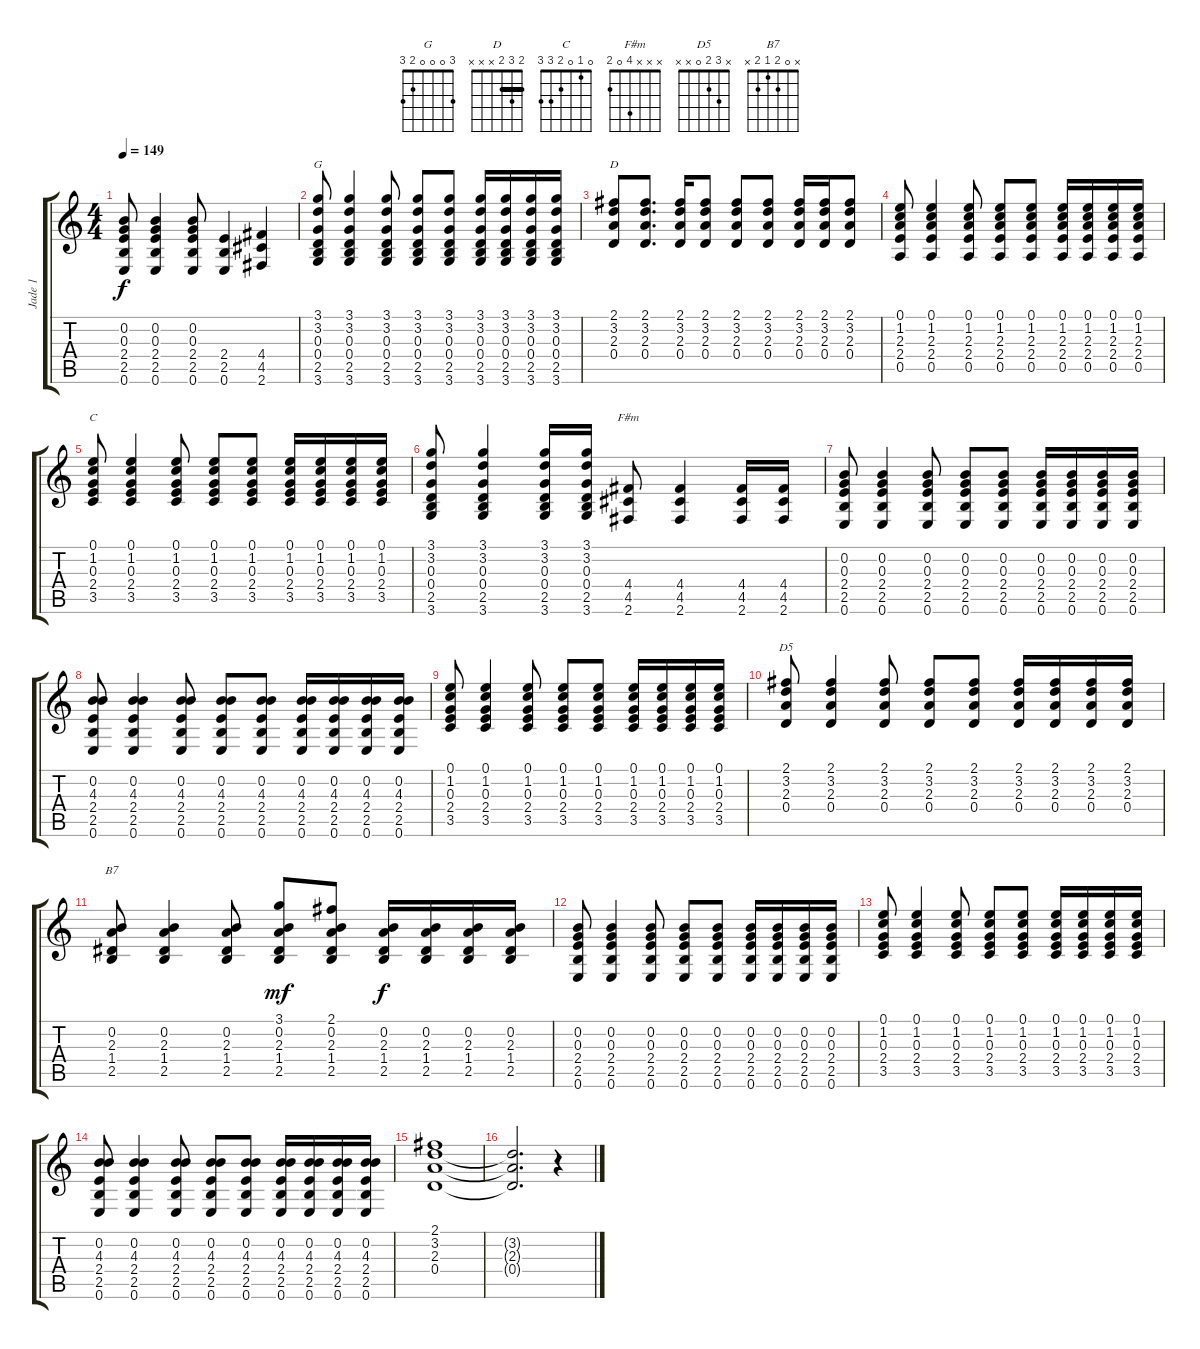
\track ("Jade 1" "Jade 1") {instrument electricguitarjazz}
\staff {score tabs}
\tuning (E4 B3 G3 D3 A2 E2) {hide}
\chord ("G" 3 0 0 0 2 3)
\chord ("D" 2 3 2 x x x) {barre 2}
\chord ("C" 0 1 0 2 3 3)
\chord ("F#m" x x x 4 0 2)
\chord ("D5" x 3 2 0 x x)
\chord ("B7" x 0 2 1 2 x)
\ts (4 4)
\tempo 149
\clef g2
\ks c
(0.2 0.3 2.4 2.5 0.6).8{dy f} (0.2 0.3 2.4 2.5 0.6).4 (0.2 0.3 2.4 2.5 0.6).8 (2.4 2.5 0.6).4 (4.4 4.5 2.6).4 |
(3.1 3.2 0.3 0.4 2.5 3.6).8{ch "G"} (3.1 3.2 0.3 0.4 2.5 3.6).4 (3.1 3.2 0.3 0.4 2.5 3.6).8 (3.1 3.2 0.3 0.4 2.5 3.6).8 (3.1 3.2 0.3 0.4 2.5 3.6).8 (3.1 3.2 0.3 0.4 2.5 3.6).16 (3.1 3.2 0.3 0.4 2.5 3.6).16 (3.1 3.2 0.3 0.4 2.5 3.6).16 (3.1 3.2 0.3 0.4 2.5 3.6).16 |
(2.1 3.2 2.3 0.4).8{ch "D"} (2.1 3.2 2.3 0.4).8{d} (2.1 3.2 2.3 0.4).16 (2.1 3.2 2.3 0.4).8 (2.1 3.2 2.3 0.4).8 (2.1 3.2 2.3 0.4).8 (2.1 3.2 2.3 0.4).16 (2.1 3.2 2.3 0.4).16 (2.1 3.2 2.3 0.4).8 |
(0.1 1.2 2.3 2.4 0.5).8 (0.1 1.2 2.3 2.4 0.5).4 (0.1 1.2 2.3 2.4 0.5).8 (0.1 1.2 2.3 2.4 0.5).8 (0.1 1.2 2.3 2.4 0.5).8 (0.1 1.2 2.3 2.4 0.5).16 (0.1 1.2 2.3 2.4 0.5).16 (0.1 1.2 2.3 2.4 0.5).16 (0.1 1.2 2.3 2.4 0.5).16 |
(0.1 1.2 0.3 2.4 3.5).8{ch "C"} (0.1 1.2 0.3 2.4 3.5).4 (0.1 1.2 0.3 2.4 3.5).8 (0.1 1.2 0.3 2.4 3.5).8 (0.1 1.2 0.3 2.4 3.5).8 (0.1 1.2 0.3 2.4 3.5).16 (0.1 1.2 0.3 2.4 3.5).16 (0.1 1.2 0.3 2.4 3.5).16 (0.1 1.2 0.3 2.4 3.5).16 |
(3.1 3.2 0.3 0.4 2.5 3.6).8 (3.1 3.2 0.3 0.4 2.5 3.6).4 (3.1 3.2 0.3 0.4 2.5 3.6).16 (3.1 3.2 0.3 0.4 2.5 3.6).16 (4.4 4.5 2.6).8{ch "F#m"} (4.4 4.5 2.6).4 (4.4 4.5 2.6).16 (4.4 4.5 2.6).16 |
(0.2 0.3 2.4 2.5 0.6).8 (0.2 0.3 2.4 2.5 0.6).4 (0.2 0.3 2.4 2.5 0.6).8 (0.2 0.3 2.4 2.5 0.6).8 (0.2 0.3 2.4 2.5 0.6).8 (0.2 0.3 2.4 2.5 0.6).16 (0.2 0.3 2.4 2.5 0.6).16 (0.2 0.3 2.4 2.5 0.6).16 (0.2 0.3 2.4 2.5 0.6).16 |
(0.2 4.3 2.4 2.5 0.6).8 (0.2 4.3 2.4 2.5 0.6).4 (0.2 4.3 2.4 2.5 0.6).8 (0.2 4.3 2.4 2.5 0.6).8 (0.2 4.3 2.4 2.5 0.6).8 (0.2 4.3 2.4 2.5 0.6).16 (0.2 4.3 2.4 2.5 0.6).16 (0.2 4.3 2.4 2.5 0.6).16 (0.2 4.3 2.4 2.5 0.6).16 |
(0.1 1.2 0.3 2.4 3.5).8 (0.1 1.2 0.3 2.4 3.5).4 (0.1 1.2 0.3 2.4 3.5).8 (0.1 1.2 0.3 2.4 3.5).8 (0.1 1.2 0.3 2.4 3.5).8 (0.1 1.2 0.3 2.4 3.5).16 (0.1 1.2 0.3 2.4 3.5).16 (0.1 1.2 0.3 2.4 3.5).16 (0.1 1.2 0.3 2.4 3.5).16 |
(2.1 3.2 2.3 0.4).8{ch "D5"} (2.1 3.2 2.3 0.4).4 (2.1 3.2 2.3 0.4).8 (2.1 3.2 2.3 0.4).8 (2.1 3.2 2.3 0.4).8 (2.1 3.2 2.3 0.4).16 (2.1 3.2 2.3 0.4).16 (2.1 3.2 2.3 0.4).16 (2.1 3.2 2.3 0.4).16 |
(0.2 2.3 1.4 2.5).8{ch "B7"} (0.2 2.3 1.4 2.5).4 (0.2 2.3 1.4 2.5).8 (3.1 0.2 2.3 1.4 2.5).8{dy mf} (2.1 0.2 2.3 1.4 2.5).8 (0.2 2.3 1.4 2.5).16{dy f} (0.2 2.3 1.4 2.5).16 (0.2 2.3 1.4 2.5).16 (0.2 2.3 1.4 2.5).16 |
(0.2 0.3 2.4 2.5 0.6).8 (0.2 0.3 2.4 2.5 0.6).4 (0.2 0.3 2.4 2.5 0.6).8 (0.2 0.3 2.4 2.5 0.6).8 (0.2 0.3 2.4 2.5 0.6).8 (0.2 0.3 2.4 2.5 0.6).16 (0.2 0.3 2.4 2.5 0.6).16 (0.2 0.3 2.4 2.5 0.6).16 (0.2 0.3 2.4 2.5 0.6).16 |
(0.1 1.2 0.3 2.4 3.5).8 (0.1 1.2 0.3 2.4 3.5).4 (0.1 1.2 0.3 2.4 3.5).8 (0.1 1.2 0.3 2.4 3.5).8 (0.1 1.2 0.3 2.4 3.5).8 (0.1 1.2 0.3 2.4 3.5).16 (0.1 1.2 0.3 2.4 3.5).16 (0.1 1.2 0.3 2.4 3.5).16 (0.1 1.2 0.3 2.4 3.5).16 |
(0.2 4.3 2.4 2.5 0.6).8 (0.2 4.3 2.4 2.5 0.6).4 (0.2 4.3 2.4 2.5 0.6).8 (0.2 4.3 2.4 2.5 0.6).8 (0.2 4.3 2.4 2.5 0.6).8 (0.2 4.3 2.4 2.5 0.6).16 (0.2 4.3 2.4 2.5 0.6).16 (0.2 4.3 2.4 2.5 0.6).16 (0.2 4.3 2.4 2.5 0.6).16 |
(2.1 3.2 2.3 0.4).1 |
(3.2{t} 2.3{t} 0.4{t}).2{d} r.4
